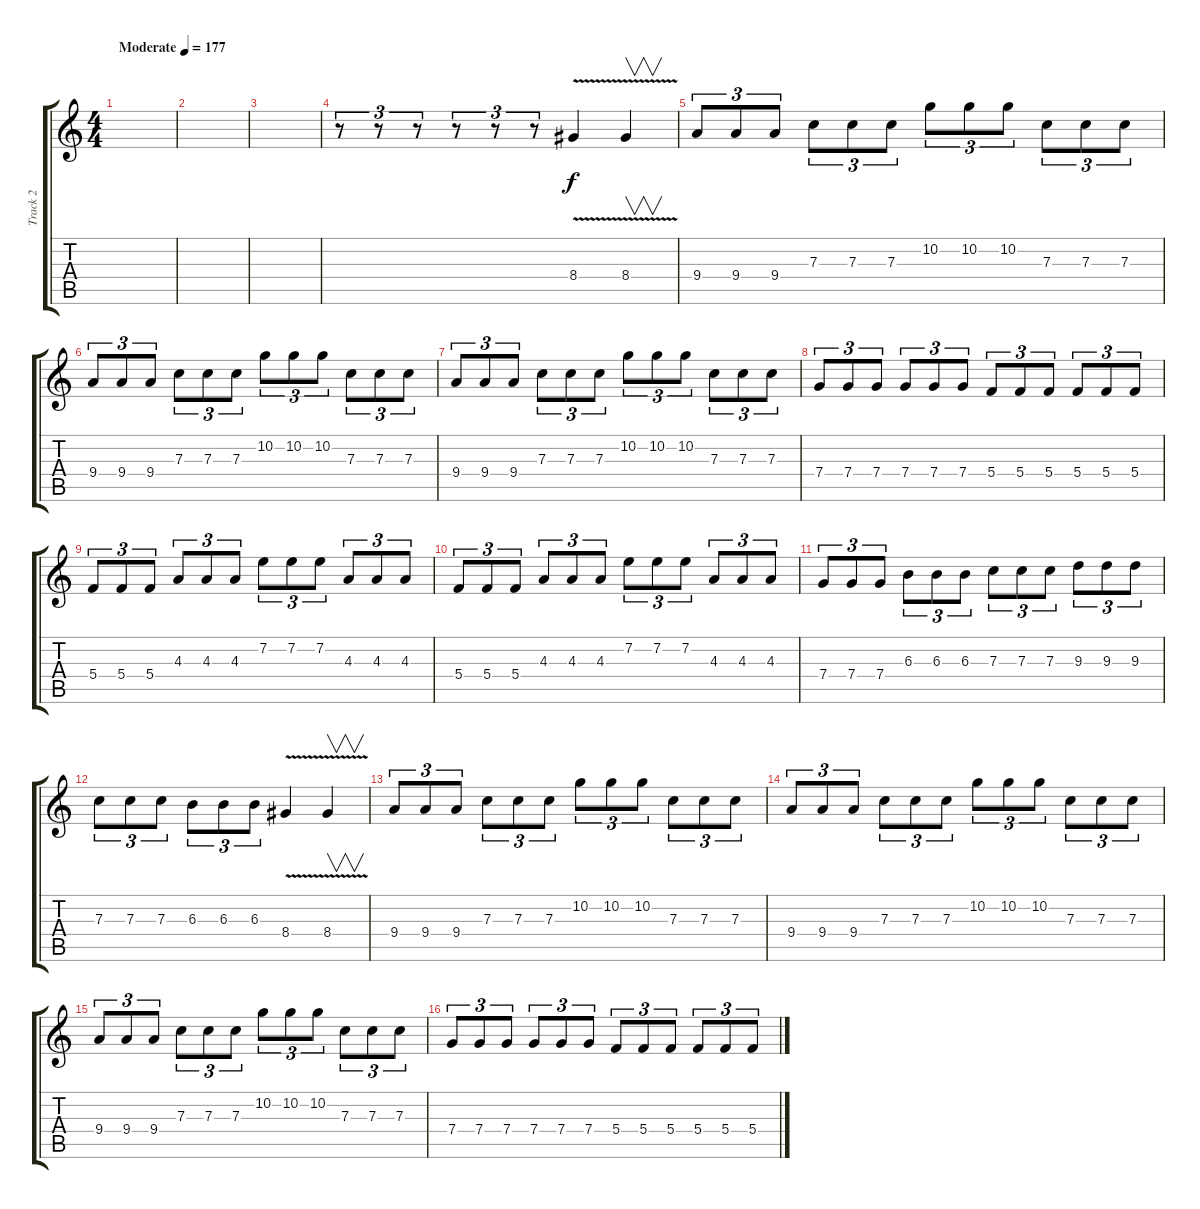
\track ("Track 2" "Track 2") {instrument distortionguitar}
\staff {score tabs}
\tuning (D4 A3 F3 C3 G2 C2) {hide}
\ts (4 4)
\tempo (177 "Moderate")
\clef g2
\ks c
|
|
|
r.8{tu (3 2)} r.8{tu (3 2)} r.8{tu (3 2)} r.8{tu (3 2)} r.8{tu (3 2)} r.8{tu (3 2)} 8.4{v}.4 8.4{v}.4{v} |
9.4.8{tu (3 2)} 9.4.8{tu (3 2)} 9.4.8{tu (3 2)} 7.3.8{tu (3 2)} 7.3.8{tu (3 2)} 7.3.8{tu (3 2)} 10.2.8{tu (3 2)} 10.2.8{tu (3 2)} 10.2.8{tu (3 2)} 7.3.8{tu (3 2)} 7.3.8{tu (3 2)} 7.3.8{tu (3 2)} |
9.4.8{tu (3 2)} 9.4.8{tu (3 2)} 9.4.8{tu (3 2)} 7.3.8{tu (3 2)} 7.3.8{tu (3 2)} 7.3.8{tu (3 2)} 10.2.8{tu (3 2)} 10.2.8{tu (3 2)} 10.2.8{tu (3 2)} 7.3.8{tu (3 2)} 7.3.8{tu (3 2)} 7.3.8{tu (3 2)} |
9.4.8{tu (3 2)} 9.4.8{tu (3 2)} 9.4.8{tu (3 2)} 7.3.8{tu (3 2)} 7.3.8{tu (3 2)} 7.3.8{tu (3 2)} 10.2.8{tu (3 2)} 10.2.8{tu (3 2)} 10.2.8{tu (3 2)} 7.3.8{tu (3 2)} 7.3.8{tu (3 2)} 7.3.8{tu (3 2)} |
7.4.8{tu (3 2)} 7.4.8{tu (3 2)} 7.4.8{tu (3 2)} 7.4.8{tu (3 2)} 7.4.8{tu (3 2)} 7.4.8{tu (3 2)} 5.4.8{tu (3 2)} 5.4.8{tu (3 2)} 5.4.8{tu (3 2)} 5.4.8{tu (3 2)} 5.4.8{tu (3 2)} 5.4.8{tu (3 2)} |
5.4.8{tu (3 2)} 5.4.8{tu (3 2)} 5.4.8{tu (3 2)} 4.3.8{tu (3 2)} 4.3.8{tu (3 2)} 4.3.8{tu (3 2)} 7.2.8{tu (3 2)} 7.2.8{tu (3 2)} 7.2.8{tu (3 2)} 4.3.8{tu (3 2)} 4.3.8{tu (3 2)} 4.3.8{tu (3 2)} |
5.4.8{tu (3 2)} 5.4.8{tu (3 2)} 5.4.8{tu (3 2)} 4.3.8{tu (3 2)} 4.3.8{tu (3 2)} 4.3.8{tu (3 2)} 7.2.8{tu (3 2)} 7.2.8{tu (3 2)} 7.2.8{tu (3 2)} 4.3.8{tu (3 2)} 4.3.8{tu (3 2)} 4.3.8{tu (3 2)} |
7.4.8{tu (3 2)} 7.4.8{tu (3 2)} 7.4.8{tu (3 2)} 6.3.8{tu (3 2)} 6.3.8{tu (3 2)} 6.3.8{tu (3 2)} 7.3.8{tu (3 2)} 7.3.8{tu (3 2)} 7.3.8{tu (3 2)} 9.3.8{tu (3 2)} 9.3.8{tu (3 2)} 9.3.8{tu (3 2)} |
7.3.8{tu (3 2)} 7.3.8{tu (3 2)} 7.3.8{tu (3 2)} 6.3.8{tu (3 2)} 6.3.8{tu (3 2)} 6.3.8{tu (3 2)} 8.4{v}.4 8.4{v}.4{v} |
9.4.8{tu (3 2)} 9.4.8{tu (3 2)} 9.4.8{tu (3 2)} 7.3.8{tu (3 2)} 7.3.8{tu (3 2)} 7.3.8{tu (3 2)} 10.2.8{tu (3 2)} 10.2.8{tu (3 2)} 10.2.8{tu (3 2)} 7.3.8{tu (3 2)} 7.3.8{tu (3 2)} 7.3.8{tu (3 2)} |
9.4.8{tu (3 2)} 9.4.8{tu (3 2)} 9.4.8{tu (3 2)} 7.3.8{tu (3 2)} 7.3.8{tu (3 2)} 7.3.8{tu (3 2)} 10.2.8{tu (3 2)} 10.2.8{tu (3 2)} 10.2.8{tu (3 2)} 7.3.8{tu (3 2)} 7.3.8{tu (3 2)} 7.3.8{tu (3 2)} |
9.4.8{tu (3 2)} 9.4.8{tu (3 2)} 9.4.8{tu (3 2)} 7.3.8{tu (3 2)} 7.3.8{tu (3 2)} 7.3.8{tu (3 2)} 10.2.8{tu (3 2)} 10.2.8{tu (3 2)} 10.2.8{tu (3 2)} 7.3.8{tu (3 2)} 7.3.8{tu (3 2)} 7.3.8{tu (3 2)} |
7.4.8{tu (3 2)} 7.4.8{tu (3 2)} 7.4.8{tu (3 2)} 7.4.8{tu (3 2)} 7.4.8{tu (3 2)} 7.4.8{tu (3 2)} 5.4.8{tu (3 2)} 5.4.8{tu (3 2)} 5.4.8{tu (3 2)} 5.4.8{tu (3 2)} 5.4.8{tu (3 2)} 5.4.8{tu (3 2)}
